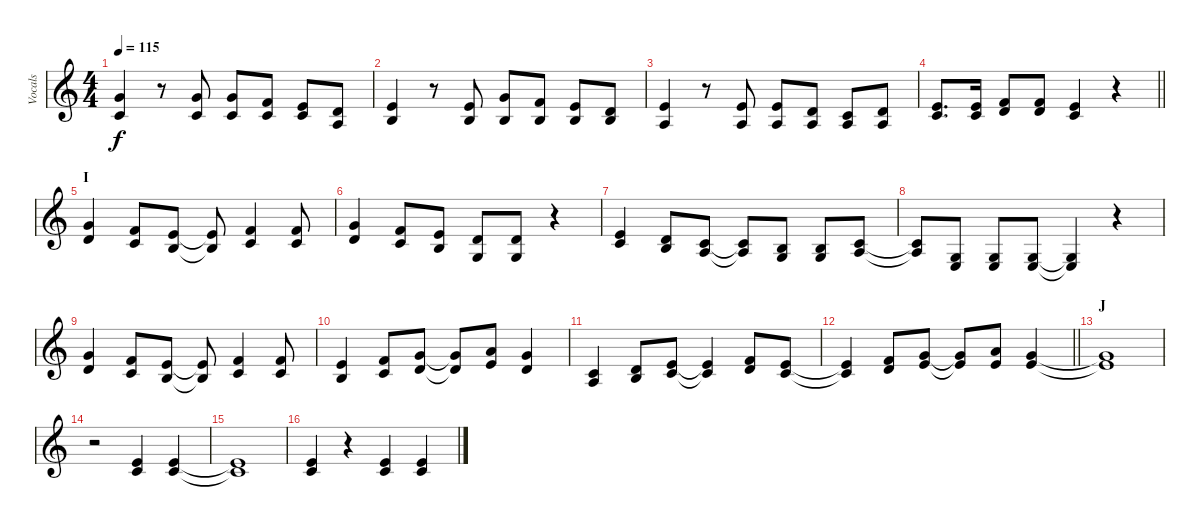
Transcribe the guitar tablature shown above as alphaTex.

\track ("Vocals" "Vocals") {instrument baritonesax}
\staff {score}
\tuning (E4 B3 G3 D3 A2 E2) {hide}
\ts (4 4)
\tempo 115
\clef g2
\ks c
(3.1 1.2).4{dy f} r.8 (3.1 1.2).8 (3.1 1.2).8 (1.1 1.2).8 (0.1 1.2).8 (3.2 2.3).8 |
(0.1 0.2).4 r.8 (0.1 0.2).8 (3.1 0.2).8 (1.1 0.2).8 (0.1 0.2).8 (3.2 4.3).8 |
(0.1 2.3).4 r.8 (0.1 2.3).8 (0.1 2.3).8 (3.2 2.3).8 (1.2 2.3).8 (3.2 2.3).8 |
\barLineRight lightlight
(0.1 1.2).8{d} (0.1 1.2).16 (1.1 3.2).8 (1.1 3.2).8 (0.1 1.2).4 r.4 |
\section ("" "I")
(3.1 3.2).4 (1.1 1.2).8 (0.1 0.2).8 (0.1{t} 0.2{t}).8 (1.1 1.2).4 (1.1 1.2).8 |
(3.1 3.2).4 (1.1 1.2).8 (0.1 0.2).8 (3.2 0.3).8 (3.2 0.3).8 r.4 |
(0.1 1.2).4 (3.2 4.3).8 (1.2 2.3).8 (1.2{t} 2.3{t}).8 (0.2 0.3).8 (0.2 0.3).8 (1.2 2.3).8 |
(1.2{t} 2.3{t}).8 (0.3 2.4).8 (0.3 2.4).8 (0.3 2.4).8 (0.3{t} 2.4{t}).4 r.4 |
(3.1 3.2).4 (1.1 1.2).8 (0.1 0.2).8 (0.1{t} 0.2{t}).8 (1.1 1.2).4 (1.1 1.2).8 |
(0.1 0.2).4 (1.1 1.2).8 (3.1 3.2).8 (3.1{t} 3.2{t}).8 (5.1 5.2).8 (3.1 3.2).4 |
(1.2 2.3).4 (3.2 4.3).8 (0.1 1.2).8 (0.1{t} 1.2{t}).4 (1.1 3.2).8 (0.1 1.2).8 |
\barLineRight lightlight
(0.1{t} 1.2{t}).4 (1.1 3.2).8 (3.1 5.2).8 (3.1{t} 5.2{t}).8 (5.1 5.2).8 (3.1 5.2).4 |
\section ("" "J")
(3.1{t} 5.2{t}).1 |
r.2 (0.1 1.2).4 (0.1 1.2).4 |
(0.1{t} 1.2{t}).1 |
(0.1 1.2).4 r.4 (0.1 1.2).4 (0.1 1.2).4
